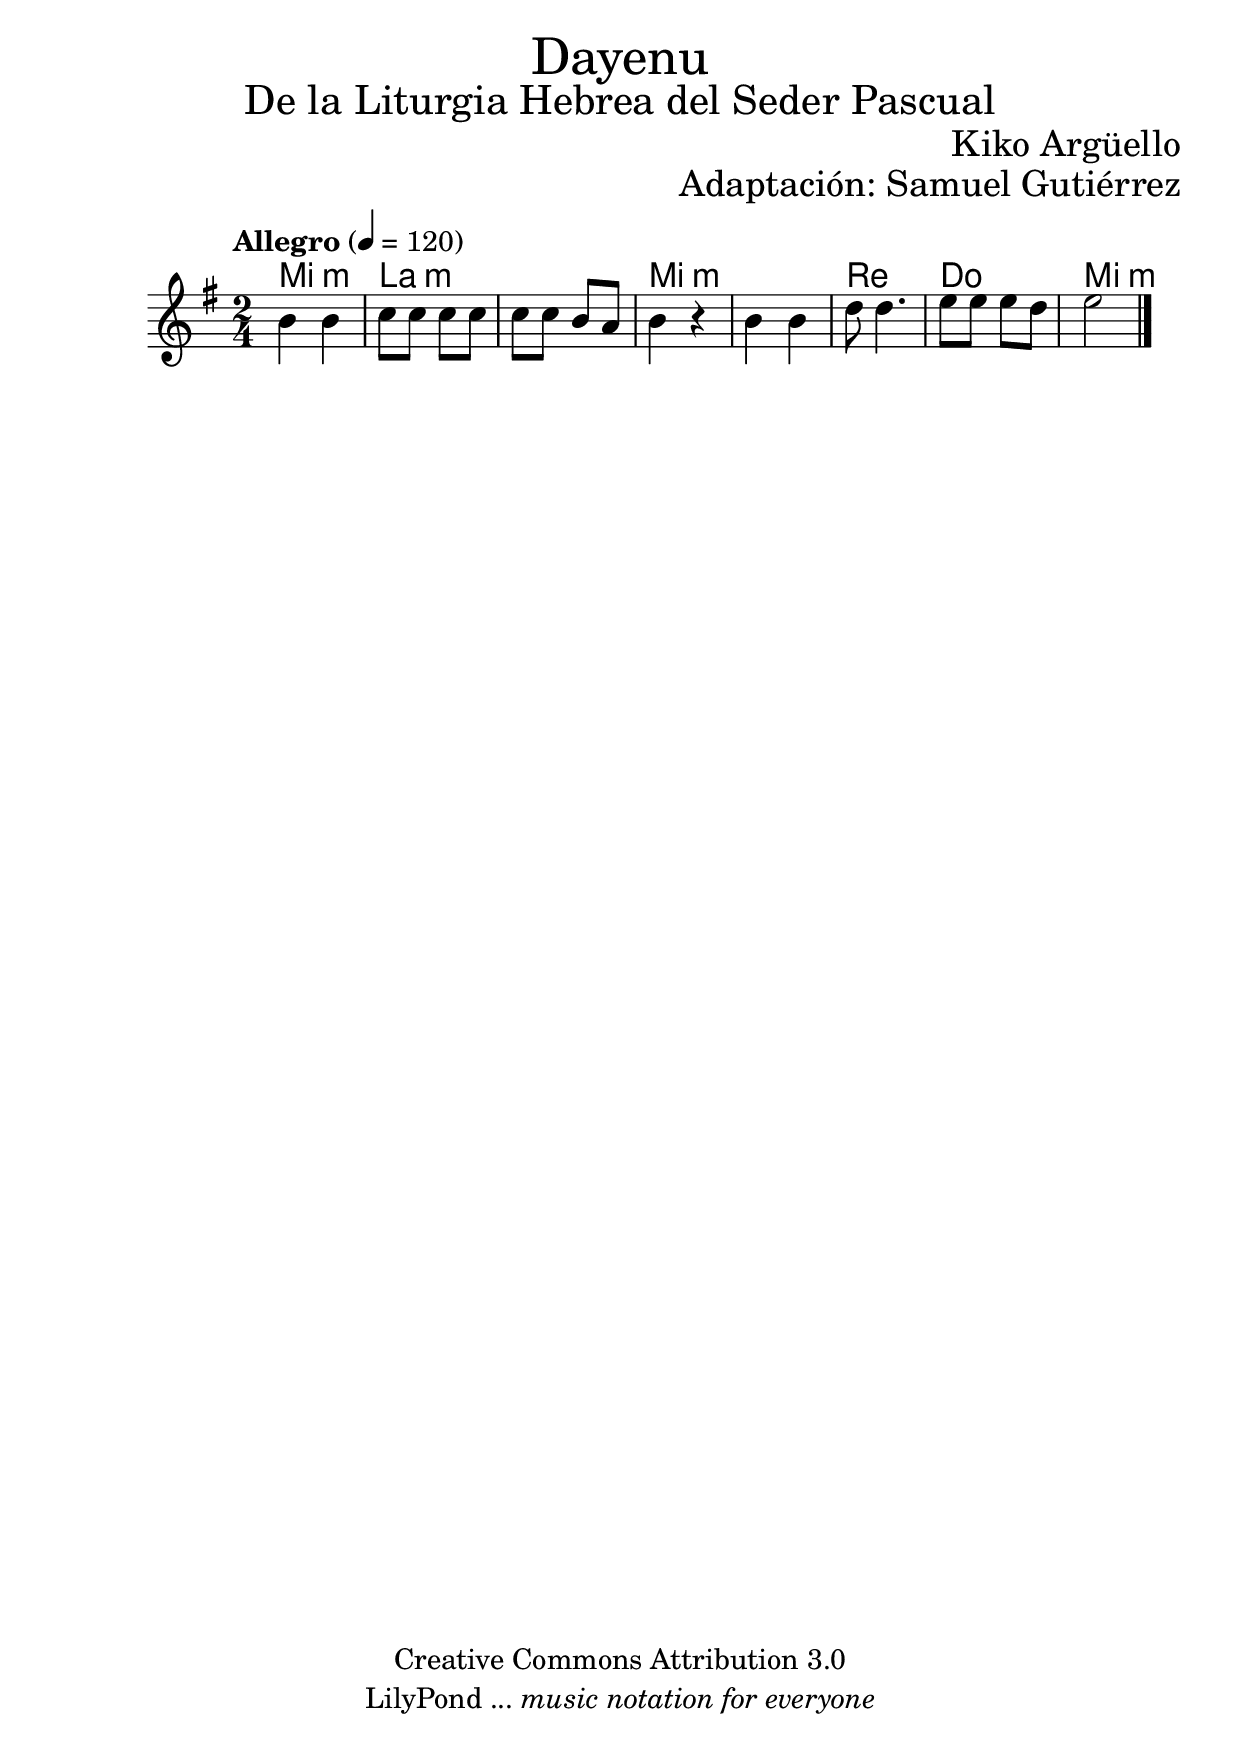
% ****************************************************************
%	Dayenu - Flauta
%	by serach.sam@
% ****************************************************************
\language "espanol"
\version "2.19.80"

% --- Includes
%\include "texto.ily"

% --- Tamaño del pentagrama
#(set-global-staff-size 25)

% --- Parametro globales
global = {  \tempo "Allegro" 4 = 120 \clef treble \key mi \minor \time 2/4 s2*8 \bar "|." }

% --- Cabecera
\markup { \fill-line { \center-column { \fontsize #5 "Dayenu" \fontsize #3 "De la Liturgia Hebrea del Seder Pascual" } } }
\markup { \fill-line { " " \center-column { \fontsize #2 "Kiko Argüello" \small "" } } }
\markup { \fill-line { "" \right-column { \fontsize #2 "Adaptación: Samuel Gutiérrez"  } } }

\header {
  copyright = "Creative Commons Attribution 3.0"
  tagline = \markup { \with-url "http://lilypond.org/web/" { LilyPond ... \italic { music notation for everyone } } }
  breakbefore = ##t
}

% --- Musica
instrumento = \relative do'' {
  %\compressFullBarRests
  %Escribir la musica aqui...
  si4 si	| %1
  do8 do do do	| %2
  do8 do si la	| %3
  si4 r4	| %4
  si4 si	| %5
  re8 re4.	| %6
  mi8 mi mi re	| %7
  mi2		| %8
}

% --- Acordes
acordes = \new ChordNames {
  \set chordChanges = ##t
  \italianChords
  \chordmode {
    mi2:m la1:m mi2:m
    mi2:m re2 do2 mi1:m
  }
}

% --- Partitura
\score {
  <<
    \acordes
    \new Staff {
      <<
        %\set Staff.midiInstrument = #"piano"
        \global
        \instrumento
      >>
    }
  >>
  \midi {}
  \layout {}
}

% --- Pagina
\paper {
  #( set-default-paper-size "letter" )
}